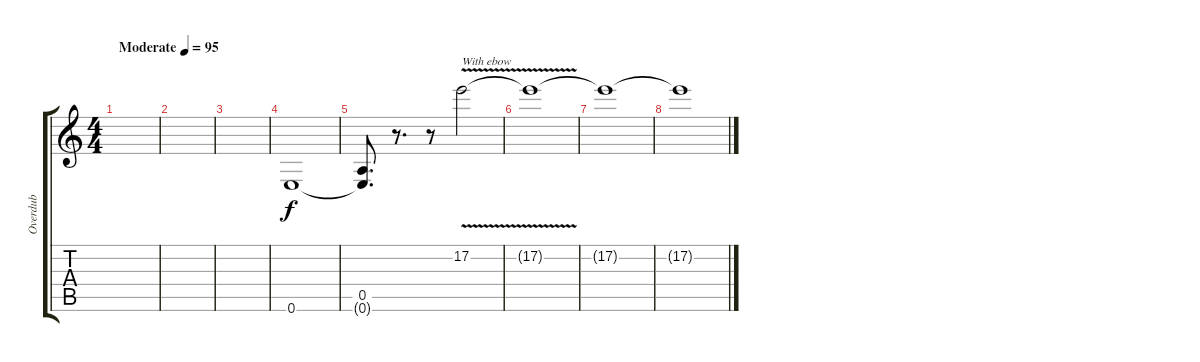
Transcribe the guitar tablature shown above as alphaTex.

\track ("Overdub" "Overdub") {instrument distortionguitar}
\staff {score tabs}
\tuning (E4 B3 G3 D3 A2 E2) {hide}
\ts (4 4)
\tempo (95 "Moderate")
\clef g2
\ks c
|
|
|
0.6.1 |
(0.5 0.6{t}).8{d} r.8{d volume 3} r.8{volume 8} 17.2{v}.2{txt "With ebow"} |
17.2{t}.1 |
17.2{t}.1 |
17.2{t}.1
